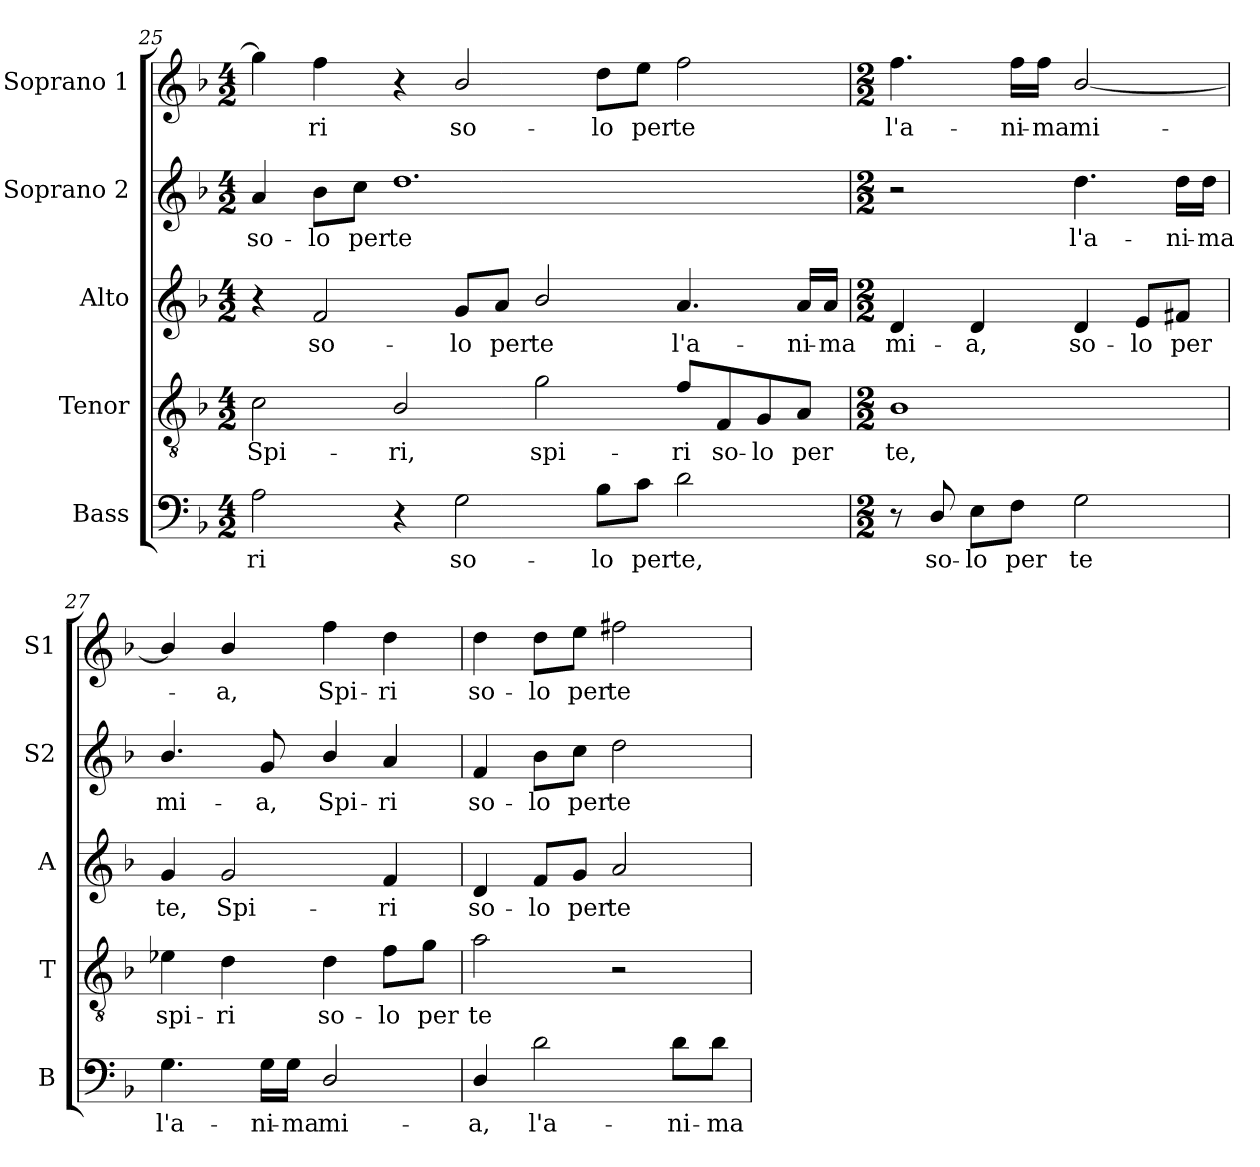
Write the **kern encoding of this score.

**kern	**text	**kern	**text	**kern	**text	**kern	**text	**kern	**text
*part5	*part5	*part4	*part4	*part3	*part3	*part2	*part2	*part1	*part1
*staff5	*staff5	*staff4	*staff4	*staff3	*staff3	*staff2	*staff2	*staff1	*staff1
*I"Bass	*	*I"Tenor	*	*I"Alto	*	*I"Soprano 2	*	*I"Soprano 1	*
*I'B	*	*I'T	*	*I'A	*	*I'S2	*	*I'S1	*
*clefF4	*	*clefGv2	*	*clefG2	*	*clefG2	*	*clefG2	*
*	*	*ITrd7c12	*	*	*	*	*	*	*
*k[b-]	*	*k[b-]	*	*k[b-]	*	*k[b-]	*	*k[b-]	*
*F:	*	*F:	*	*F:	*	*F:	*	*F:	*
*M4/2	*	*M4/2	*	*M4/2	*	*M4/2	*	*M4/2	*
=25	=25	=25	=25	=25	=25	=25	=25	=25	=25
!	!LO:LY:b:color=#000000	!	!	!	!	!	!	!	!
!	!	!	!LO:LY:b:color=#000000	!	!	!	!	!	!
!	!	!	!	!	!	!	!LO:LY:b:color=#000000	!	!
2Ai\	-ri	2Ci\	Spi-	4r	.	4ai/	so-	4ggi\]	.
!	!	!	!	!	!LO:LY:b:color=#000000	!	!	!	!
!	!	!	!	!	!	!	!LO:LY:b:color=#000000	!	!
!	!	!	!	!	!	!	!	!	!LO:LY:b:color=#000000
.	.	.	.	2fi/	so-	8b-i\L	-lo	4ffi\	-ri
!	!	!	!	!	!	!	!LO:LY:b:color=#000000	!	!
.	.	.	.	.	.	8cci\J	per	.	.
!	!	!	!LO:LY:b:color=#000000	!	!	!	!	!	!
!	!	!	!	!	!	!	!LO:LY:b:color=#000000	!	!
4r	.	2BB-i/	-ri,	.	.	1.ddi	te	4r	.
!	!LO:LY:b:color=#000000	!	!	!	!	!	!	!	!
!	!	!	!	!	!LO:LY:b:color=#000000	!	!	!	!
!	!	!	!	!	!	!	!	!	!LO:LY:b:color=#000000
2Gi\	so-	.	.	8gi/L	-lo	.	.	2b-i/	so-
!	!	!	!	!	!LO:LY:b:color=#000000	!	!	!	!
.	.	.	.	8ai/J	per	.	.	.	.
!	!	!	!LO:LY:b:color=#000000	!	!	!	!	!	!
!	!	!	!	!	!LO:LY:b:color=#000000	!	!	!	!
.	.	2Gi\	spi-	2b-i/	te	.	.	.	.
!	!LO:LY:b:color=#000000	!	!	!	!	!	!	!	!
!	!	!	!	!	!	!	!	!	!LO:LY:b:color=#000000
8B-i\L	-lo	.	.	.	.	.	.	8ddi\L	-lo
!	!LO:LY:b:color=#000000	!	!	!	!	!	!	!	!
!	!	!	!	!	!	!	!	!	!LO:LY:b:color=#000000
8ci\J	per	.	.	.	.	.	.	8eei\J	per
!	!LO:LY:b:color=#000000	!	!	!	!	!	!	!	!
!	!	!	!LO:LY:b:color=#000000	!	!	!	!	!	!
!	!	!	!	!	!LO:LY:b:color=#000000	!	!	!	!
!	!	!	!	!	!	!	!	!	!LO:LY:b:color=#000000
2di\	te,	8Fi/L	-ri	4.ai/	l'a-	.	.	2ffi\	te
!	!	!	!LO:LY:b:color=#000000	!	!	!	!	!	!
.	.	8FFi/	so-	.	.	.	.	.	.
!	!	!	!LO:LY:b:color=#000000	!	!	!	!	!	!
.	.	8GGi/	-lo	.	.	.	.	.	.
!	!	!	!LO:LY:b:color=#000000	!	!	!	!	!	!
!	!	!	!	!	!LO:LY:b:color=#000000	!	!	!	!
.	.	8AAi/J	per	16ai/LL	-ni-	.	.	.	.
!	!	!	!	!	!LO:LY:b:color=#000000	!	!	!	!
.	.	.	.	16ai/JJ	-ma	.	.	.	.
=26	=26	=26	=26	=26	=26	=26	=26	=26	=26
*M2/2	*	*M2/2	*	*M2/2	*	*M2/2	*	*M2/2	*
!	!	!	!LO:LY:b:color=#000000	!	!	!	!	!	!
!	!	!	!	!	!LO:LY:b:color=#000000	!	!	!	!
!	!	!	!	!	!	!	!	!	!LO:LY:b:color=#000000
8r	.	1BB-i	te,	4di/	mi-	2r	.	4.ffi\	l'a-
!	!LO:LY:b:color=#000000	!	!	!	!	!	!	!	!
8Di/	so-	.	.	.	.	.	.	.	.
!	!LO:LY:b:color=#000000	!	!	!	!	!	!	!	!
!	!	!	!	!	!LO:LY:b:color=#000000	!	!	!	!
8Ei\L	-lo	.	.	4di/	-a,	.	.	.	.
!	!LO:LY:b:color=#000000	!	!	!	!	!	!	!	!
!	!	!	!	!	!	!	!	!	!LO:LY:b:color=#000000
8Fi\J	per	.	.	.	.	.	.	16ffi\LL	-ni-
!	!	!	!	!	!	!	!	!	!LO:LY:b:color=#000000
.	.	.	.	.	.	.	.	16ffi\JJ	-ma
!	!LO:LY:b:color=#000000	!	!	!	!	!	!	!	!
!	!	!	!	!	!LO:LY:b:color=#000000	!	!	!	!
!	!	!	!	!	!	!	!LO:LY:b:color=#000000	!	!
!	!	!	!	!	!	!	!	!	!LO:LY:b:color=#000000
2Gi\	te	.	.	4di/	so-	4.ddi\	l'a-	[2b-i/	mi-
!	!	!	!	!	!LO:LY:b:color=#000000	!	!	!	!
.	.	.	.	8ei/L	-lo	.	.	.	.
!	!	!	!	!	!LO:LY:b:color=#000000	!	!	!	!
!	!	!	!	!	!	!	!LO:LY:b:color=#000000	!	!
.	.	.	.	8f#Xi/J	per	16ddi\LL	-ni-	.	.
!	!	!	!	!	!	!	!LO:LY:b:color=#000000	!	!
.	.	.	.	.	.	16ddi\JJ	-ma	.	.
!!LO:LB:g=z
=27	=27	=27	=27	=27	=27	=27	=27	=27	=27
!	!LO:LY:b:color=#000000	!	!	!	!	!	!	!	!
!	!	!	!LO:LY:b:color=#000000	!	!	!	!	!	!
!	!	!	!	!	!LO:LY:b:color=#000000	!	!	!	!
!	!	!	!	!	!	!	!LO:LY:b:color=#000000	!	!
4.Gi\	l'a-	4E-Xi\	spi-	4gi/	te,	4.b-i/	mi-	4b-i/]	.
!	!	!	!LO:LY:b:color=#000000	!	!	!	!	!	!
!	!	!	!	!	!LO:LY:b:color=#000000	!	!	!	!
!	!	!	!	!	!	!	!	!	!LO:LY:b:color=#000000
.	.	4Di\	-ri	2gi/	Spi-	.	.	4b-i/	-a,
!	!LO:LY:b:color=#000000	!	!	!	!	!	!	!	!
!	!	!	!	!	!	!	!LO:LY:b:color=#000000	!	!
16Gi\LL	-ni-	.	.	.	.	8gi/	-a,	.	.
!	!LO:LY:b:color=#000000	!	!	!	!	!	!	!	!
16Gi\JJ	-ma	.	.	.	.	.	.	.	.
!	!LO:LY:b:color=#000000	!	!	!	!	!	!	!	!
!	!	!	!LO:LY:b:color=#000000	!	!	!	!	!	!
!	!	!	!	!	!	!	!LO:LY:b:color=#000000	!	!
!	!	!	!	!	!	!	!	!	!LO:LY:b:color=#000000
2Di/	mi-	4Di\	so-	.	.	4b-i/	Spi-	4ffi\	Spi-
!	!	!	!LO:LY:b:color=#000000	!	!	!	!	!	!
!	!	!	!	!	!LO:LY:b:color=#000000	!	!	!	!
!	!	!	!	!	!	!	!LO:LY:b:color=#000000	!	!
!	!	!	!	!	!	!	!	!	!LO:LY:b:color=#000000
.	.	8Fi\L	-lo	4fi/	-ri	4ai/	-ri	4ddi\	-ri
!	!	!	!LO:LY:b:color=#000000	!	!	!	!	!	!
.	.	8Gi\J	per	.	.	.	.	.	.
=28	=28	=28	=28	=28	=28	=28	=28	=28	=28
!	!LO:LY:b:color=#000000	!	!	!	!	!	!	!	!
!	!	!	!LO:LY:b:color=#000000	!	!	!	!	!	!
!	!	!	!	!	!LO:LY:b:color=#000000	!	!	!	!
!	!	!	!	!	!	!	!LO:LY:b:color=#000000	!	!
!	!	!	!	!	!	!	!	!	!LO:LY:b:color=#000000
4Di/	-a,	2Ai\	te	4di/	so-	4fi/	so-	4ddi\	so-
!	!LO:LY:b:color=#000000	!	!	!	!	!	!	!	!
!	!	!	!	!	!LO:LY:b:color=#000000	!	!	!	!
!	!	!	!	!	!	!	!LO:LY:b:color=#000000	!	!
!	!	!	!	!	!	!	!	!	!LO:LY:b:color=#000000
2di\	l'a-	.	.	8fi/L	-lo	8b-i\L	-lo	8ddi\L	-lo
!	!	!	!	!	!LO:LY:b:color=#000000	!	!	!	!
!	!	!	!	!	!	!	!LO:LY:b:color=#000000	!	!
!	!	!	!	!	!	!	!	!	!LO:LY:b:color=#000000
.	.	.	.	8gi/J	per	8cci\J	per	8eei\J	per
!	!	!	!	!	!LO:LY:b:color=#000000	!	!	!	!
!	!	!	!	!	!	!	!LO:LY:b:color=#000000	!	!
!	!	!	!	!	!	!	!	!	!LO:LY:b:color=#000000
.	.	2r	.	2ai/	te	2ddi\	te	2ff#Xi\	te
!	!LO:LY:b:color=#000000	!	!	!	!	!	!	!	!
8di\L	-ni-	.	.	.	.	.	.	.	.
!	!LO:LY:b:color=#000000	!	!	!	!	!	!	!	!
8di\J	-ma	.	.	.	.	.	.	.	.
=	=	=	=	=	=	=	=	=	=
*-	*-	*-	*-	*-	*-	*-	*-	*-	*-
